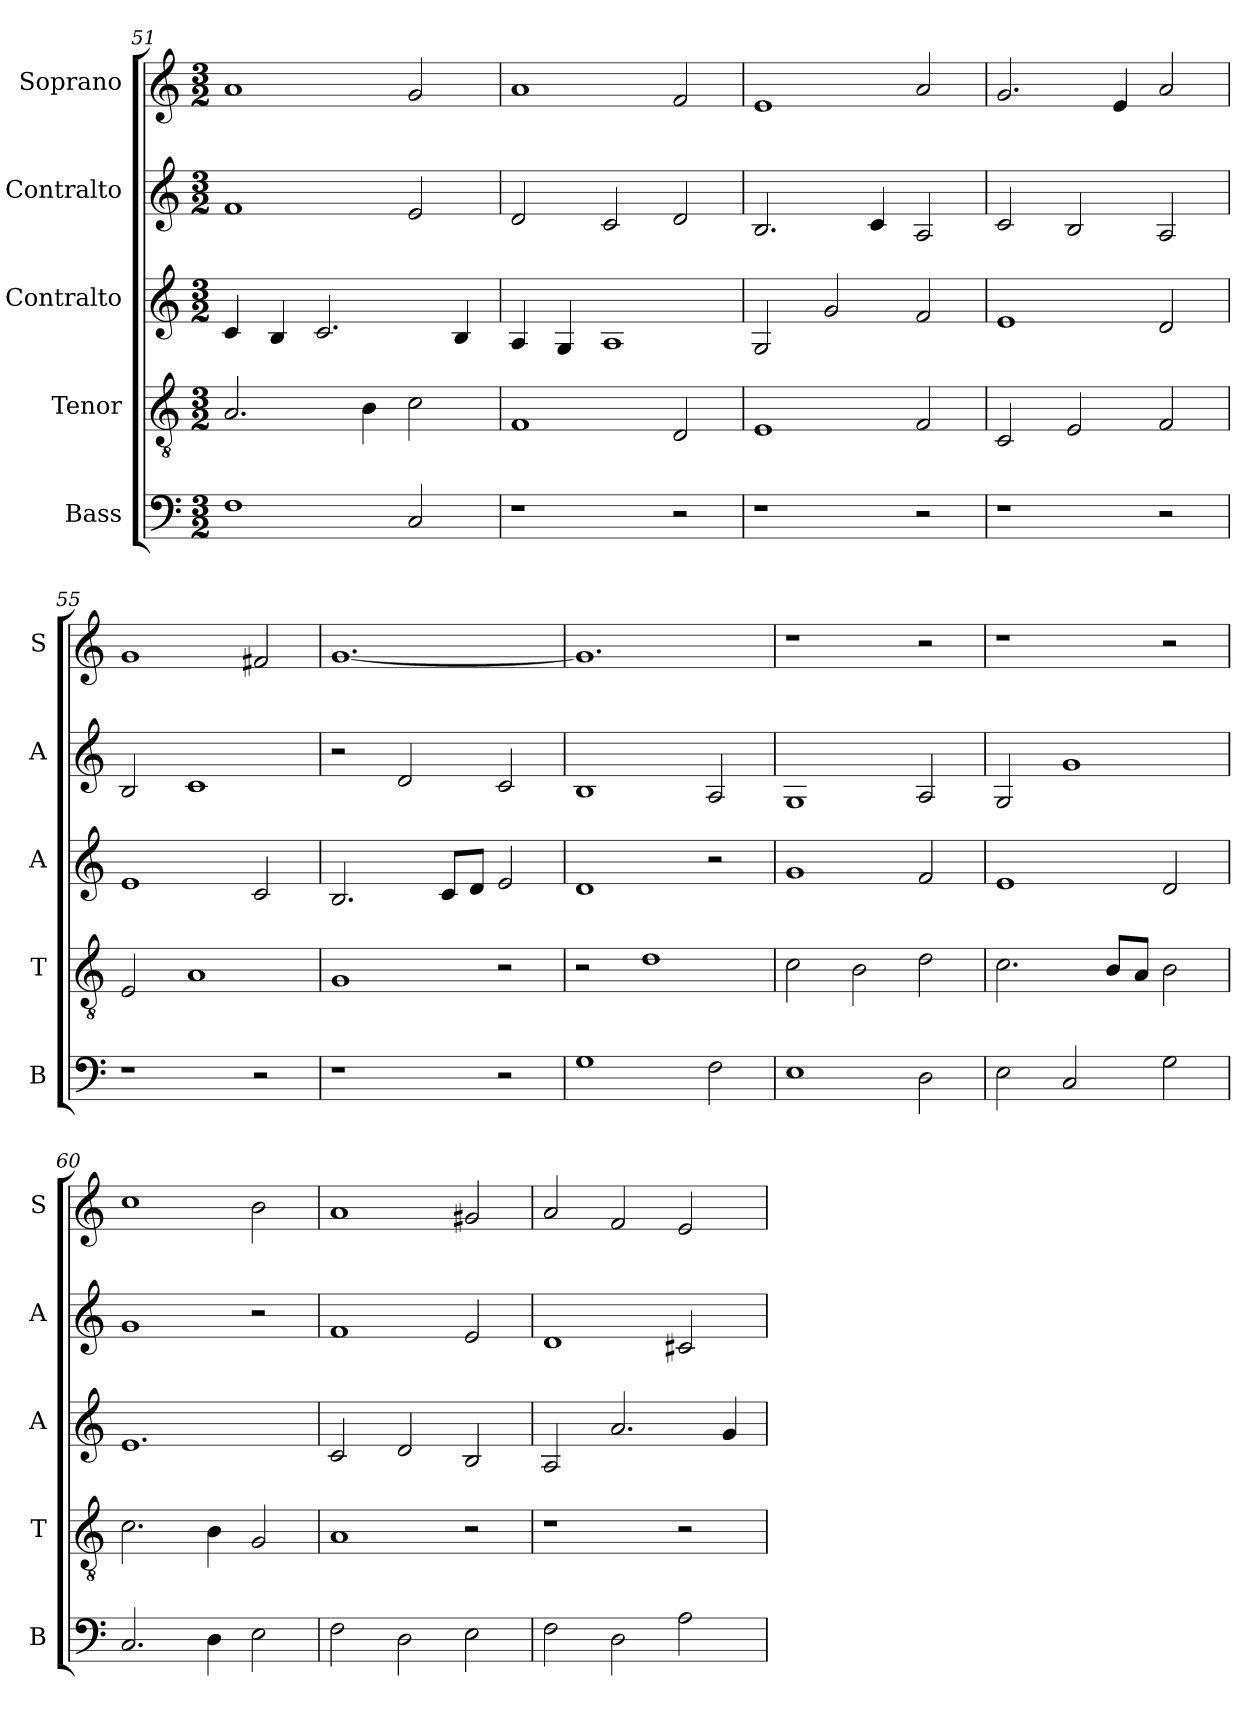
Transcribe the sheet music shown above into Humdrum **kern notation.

**kern	**kern	**kern	**kern	**kern
*part5	*part4	*part3	*part2	*part1
*staff5	*staff4	*staff3	*staff2	*staff1
*I"Bass	*I"Tenor	*I"Contralto	*I"Contralto	*I"Soprano
*I'B	*I'T	*I'A	*I'A	*I'S
*clefF4	*clefGv2	*clefG2	*clefG2	*clefG2
*k[]	*k[]	*k[]	*k[]	*k[]
*E:phr	*E:phr	*E:phr	*E:phr	*E:phr
*M3/2	*M3/2	*M3/2	*M3/2	*M3/2
=51	=51	=51	=51	=51
1F	2.A	4c	1f	1a
.	.	4B	.	.
.	.	2.c	.	.
.	4B	.	.	.
2C	2c	.	2e	2g
.	.	4B	.	.
=52	=52	=52	=52	=52
1r	1F	4A	2d	1a
.	.	4G	.	.
.	.	1A	2c	.
2r	2D	.	2d	2f
=53	=53	=53	=53	=53
1r	1E	2G	2.B	1e
.	.	2g	.	.
.	.	.	4c	.
2r	2F	2f	2A	2a
=54	=54	=54	=54	=54
1r	2C	1e	2c	2.g
.	2E	.	2B	.
.	.	.	.	4e
2r	2F	2d	2A	2a
=55	=55	=55	=55	=55
1r	2E	1e	2B	1g
.	1A	.	1c	.
2r	.	2c	.	2f#X
=56	=56	=56	=56	=56
1r	1G	2.B	2r	[1.g
.	.	.	2d	.
.	.	8c/L	.	.
.	.	8d/J	.	.
2r	2r	2e	2c	.
=57	=57	=57	=57	=57
1G	2r	1d	1B	1.g]
.	1d	.	.	.
2F	.	2r	2A	.
=58	=58	=58	=58	=58
1E	2c	1g	1G	1r
.	2B	.	.	.
2D	2d	2f	2A	2r
=59	=59	=59	=59	=59
2E	2.c	1e	2G	1r
2C	.	.	1g	.
.	8B/L	.	.	.
.	8A/J	.	.	.
2G	2B	2d	.	2r
=60	=60	=60	=60	=60
2.C	2.c	1.e	1g	1cc
4D	4B	.	.	.
2E	2G	.	2r	2b
=61	=61	=61	=61	=61
2F	1A	2c	1f	1a
2D	.	2d	.	.
2E	2r	2B	2e	2g#X
=62	=62	=62	=62	=62
2F	1r	2A	1d	2a
2D	.	2.a	.	2f
2A	2r	.	2c#X	2e
.	.	4g	.	.
=	=	=	=	=
*-	*-	*-	*-	*-
